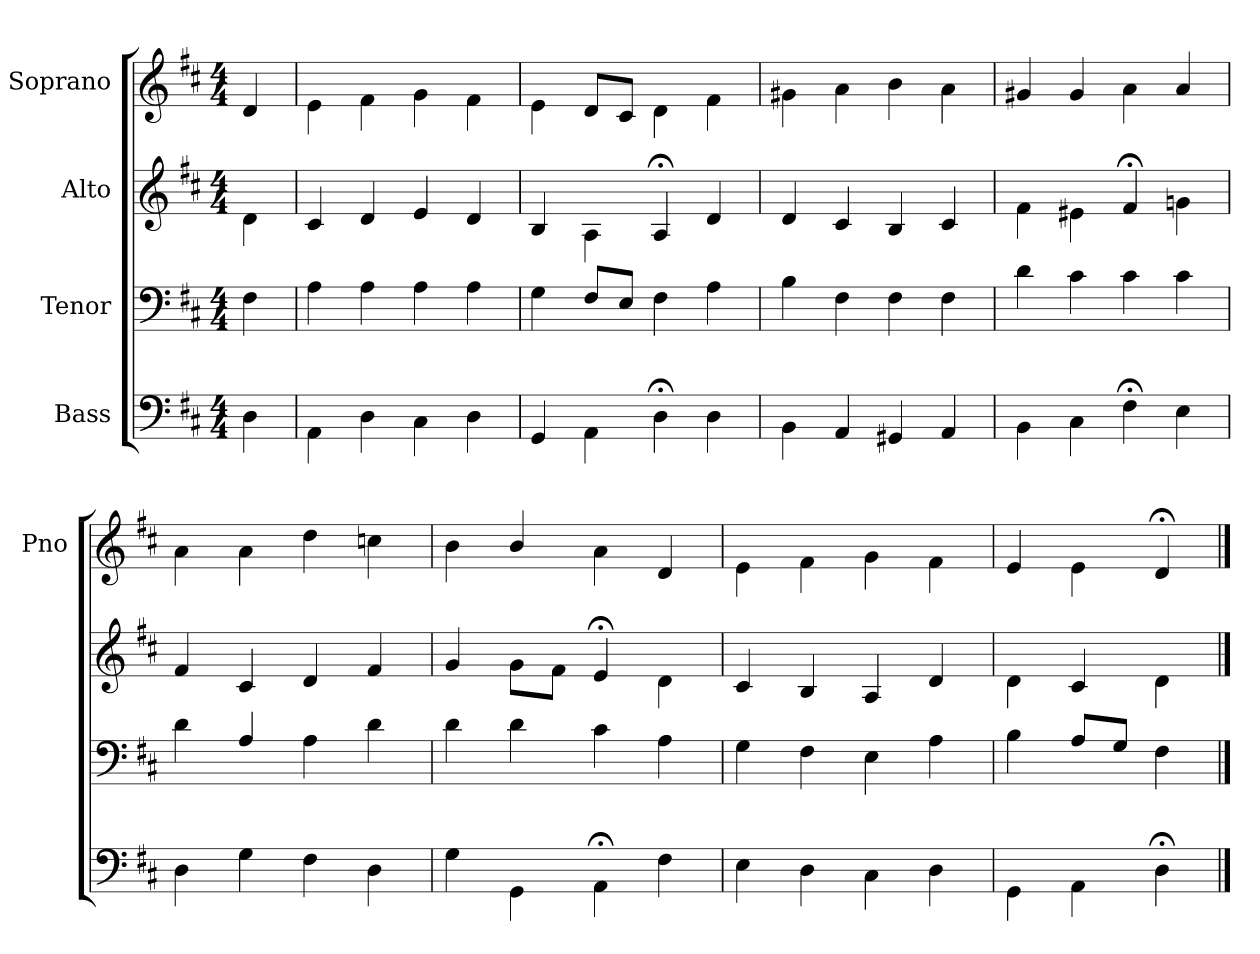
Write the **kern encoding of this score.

**kern	**kern	**kern	**kern
*part4	*part3	*part2	*part1
*staff4	*staff3	*staff2	*staff1
*I"Bass	*I"Tenor	*I"Alto	*I"Soprano
*	*	*	*I'Pno
*clefF4	*clefF4	*clefG2	*clefG2
*k[f#c#]	*k[f#c#]	*k[f#c#]	*k[f#c#]
*D:	*D:	*D:	*D:
*M4/4	*M4/4	*M4/4	*M4/4
=	=	=	=
4D\	4F#\	4d\	4d/
=	=	=	=
4AA\	4A\	4c#/	4e\
4D\	4A\	4d/	4f#\
4C#\	4A\	4e/	4g\
4D\	4A\	4d/	4f#\
=	=	=	=
4GG/	4G\	4B/	4e\
4AA\	8F#/L	4A\	8d/L
.	8E/J	.	8c#/J
4D;\	4F#\	4A;</	4d\
4D\	4A\	4d/	4f#\
=	=	=	=
4BB\	4B\	4d/	4g#X\
4AA/	4F#\	4c#/	4a\
4GG#X/	4F#\	4B/	4b\
4AA/	4F#\	4c#/	4a\
=	=	=	=
4BB\	4d\	4f#\	4g#X/
4C#\	4c#\	4e#X\	4g#/
4F#;\	4c#\	4f#;</	4a\
4E\	4c#\	4gn\	4a/
=	=	=	=
4D\	4d\	4f#/	4a\
4G\	4A/	4c#/	4a\
4F#\	4A\	4d/	4dd\
4D\	4d\	4f#/	4ccn\
=	=	=	=
4G\	4d\	4g/	4b\
4GG\	4d\	8g\L	4b/
.	.	8f#\J	.
4AA;\	4c#\	4e;</	4a\
4F#\	4A\	4d\	4d/
=	=	=	=
4E\	4G\	4c#/	4e\
4D\	4F#\	4B/	4f#\
4C#\	4E\	4A/	4g\
4D\	4A\	4d/	4f#\
=	=	=	=
4GG\	4B\	4d\	4e/
4AA\	8A/L	4c#/	4e\
.	8G/J	.	.
4D;\	4F#\	4d\	4d;</
==	==	==	==
*-	*-	*-	*-
